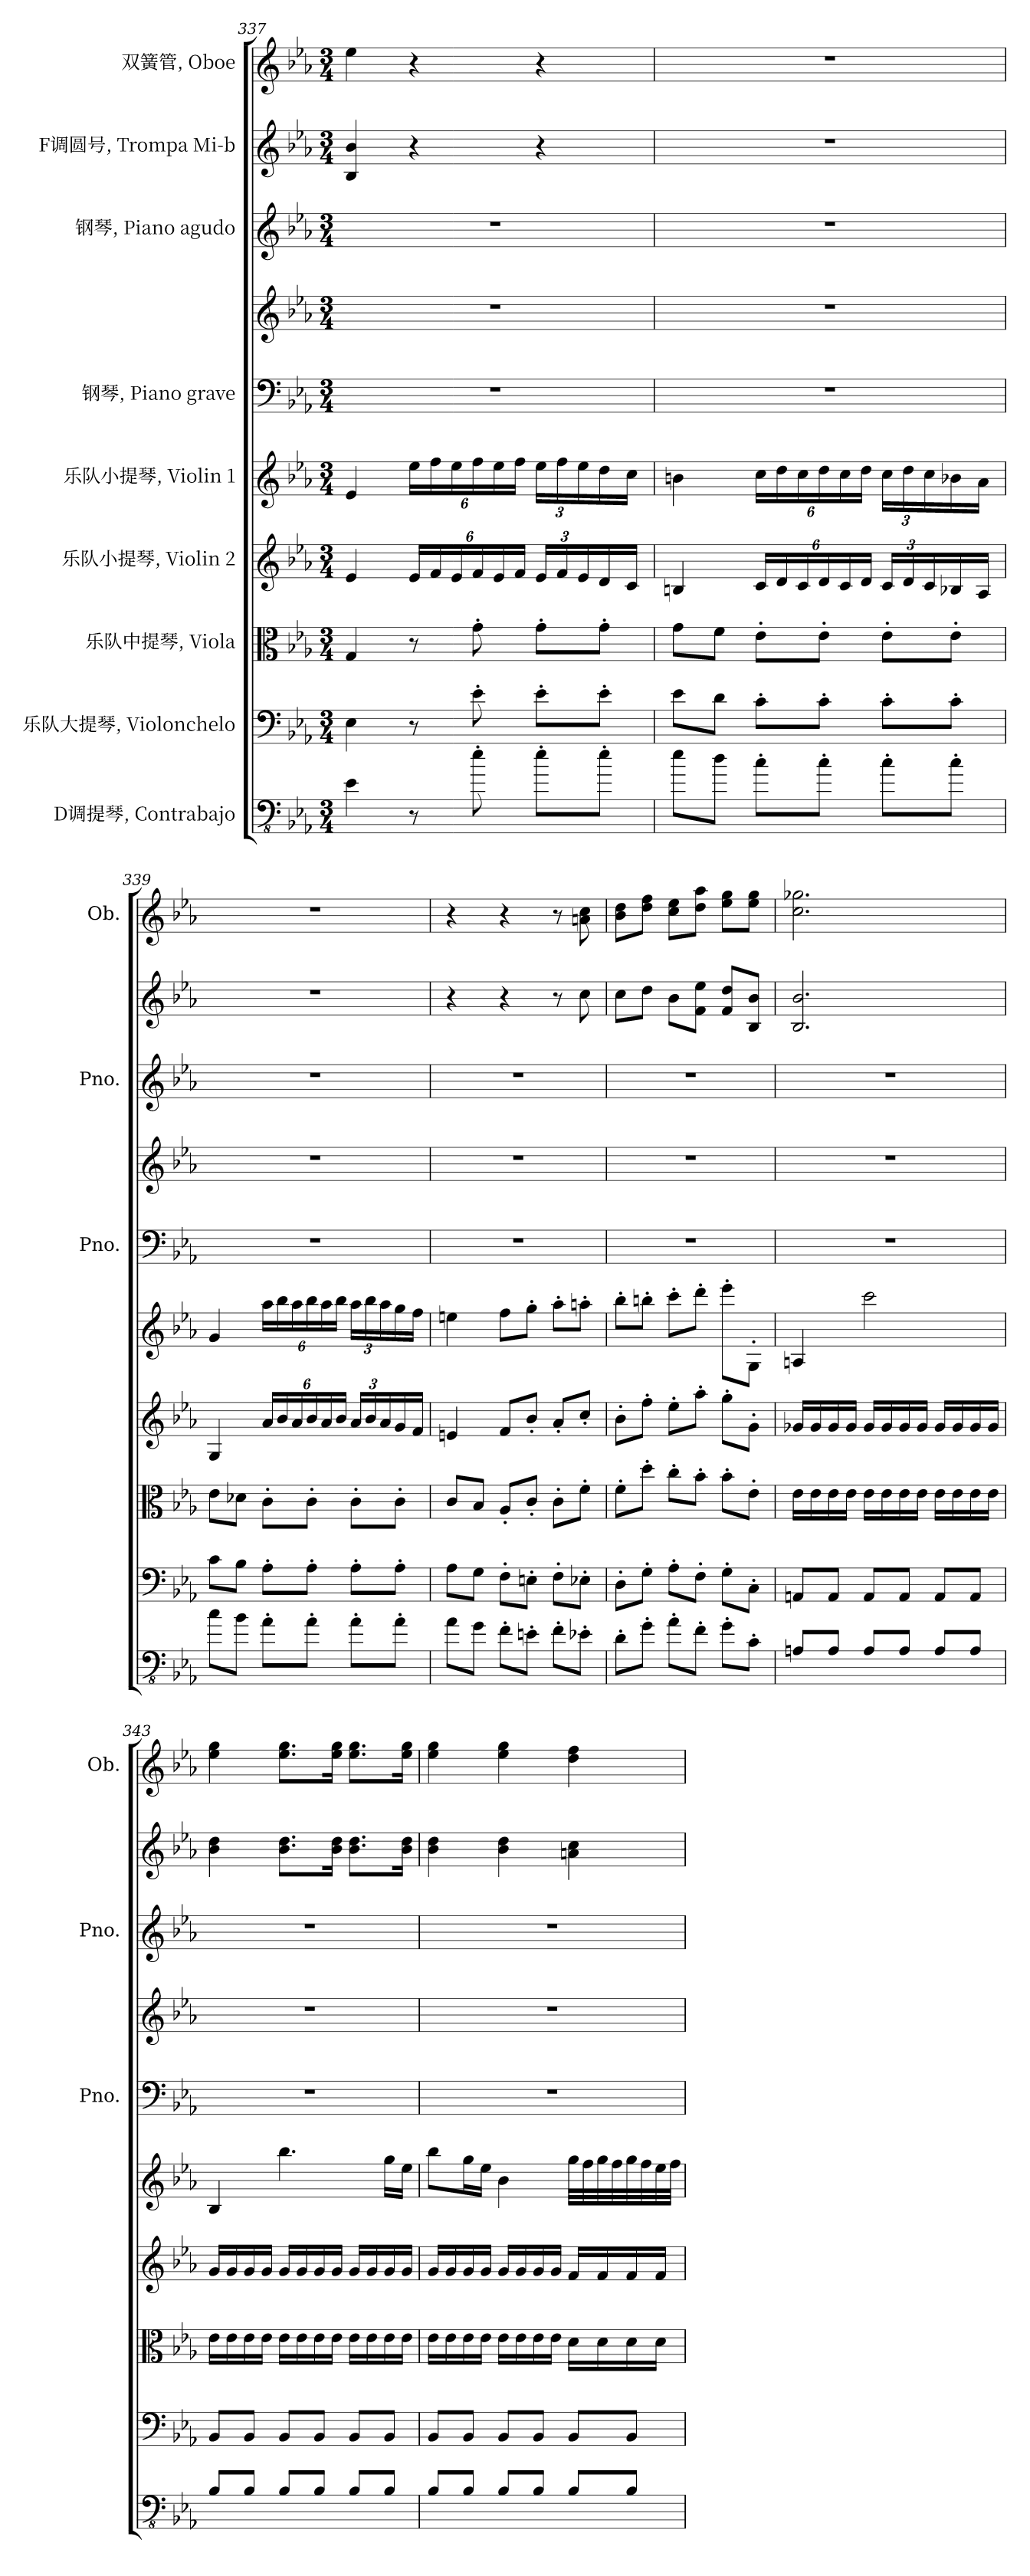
**kern	**kern	**kern	**kern	**kern	**kern	**kern	**kern	**kern	**kern
*part9	*part8	*part7	*part6	*part5	*part4	*part4	*part3	*part2	*part1
*staff10	*staff9	*staff8	*staff7	*staff6	*staff5	*staff4	*staff3	*staff2	*staff1
*I"D调提琴, Contrabajo	*I"乐队大提琴, Violonchelo	*I"乐队中提琴, Viola	*I"乐队小提琴, Violin 2	*I"乐队小提琴, Violin 1	*I"钢琴, Piano grave	*	*I"钢琴, Piano agudo	*I"F调圆号, Trompa Mi-b	*I"双簧管, Oboe
*	*	*	*	*	*I'Pno.	*	*I'Pno.	*	*I'Ob.
*clefFv4	*clefF4	*clefC3	*clefG2	*clefG2	*clefF4	*clefG2	*clefG2	*clefG2	*clefG2
*ITrd7c12	*	*	*	*	*	*	*	*ITrd4c7	*
*k[b-e-a-]	*k[b-e-a-]	*k[b-e-a-]	*k[b-e-a-]	*k[b-e-a-]	*k[b-e-a-]	*k[b-e-a-]	*k[b-e-a-]	*k[b-e-a-d-]	*k[b-e-a-]
*M3/4	*M3/4	*M3/4	*M3/4	*M3/4	*M3/4	*M3/4	*M3/4	*M3/4	*M3/4
=337	=337	=337	=337	=337	=337	=337	=337	=337	=337
4EE-\	4E-\	4G/	4e-/	4e-/	2.r	2.r	2.r	4E-/ 4e-/	4ee-\
*	*	*	*Xbrackettup	*Xbrackettup	*	*	*	*	*
8r	8r	8r	24e-/LL	24ee-\LL	.	.	.	4r	4r
.	.	.	24f/	24ff\	.	.	.	.	.
.	.	.	24e-/	24ee-\	.	.	.	.	.
8E-'\	8e-'\	8g'\	24f/	24ff\	.	.	.	.	.
.	.	.	24e-/	24ee-\	.	.	.	.	.
.	.	.	24f/JJ	24ff\JJ	.	.	.	.	.
8E-'\L	8e-'\L	8g'\L	24e-/LL	24ee-\LL	.	.	.	4r	4r
.	.	.	24f/	24ff\	.	.	.	.	.
.	.	.	24e-/	24ee-\	.	.	.	.	.
8E-'\J	8e-'\J	8g'\J	16d/	16dd\	.	.	.	.	.
.	.	.	16c/JJ	16cc\JJ	.	.	.	.	.
=338	=338	=338	=338	=338	=338	=338	=338	=338	=338
8E-\L	8e-\L	8g\L	4Bn/	4bn\	2.r	2.r	2.r	2.r	2.r
8D\J	8d\J	8f\J	.	.	.	.	.	.	.
8C'\L	8c'\L	8e-'\L	24c/LL	24cc\LL	.	.	.	.	.
.	.	.	24d/	24dd\	.	.	.	.	.
.	.	.	24c/	24cc\	.	.	.	.	.
8C'\J	8c'\J	8e-'\J	24d/	24dd\	.	.	.	.	.
.	.	.	24c/	24cc\	.	.	.	.	.
.	.	.	24d/JJ	24dd\JJ	.	.	.	.	.
8C'\L	8c'\L	8e-'\L	24c/LL	24cc\LL	.	.	.	.	.
.	.	.	24d/	24dd\	.	.	.	.	.
.	.	.	24c/	24cc\	.	.	.	.	.
8C'\J	8c'\J	8e-'\J	16B-X/	16b-X\	.	.	.	.	.
.	.	.	16A-/JJ	16a-\JJ	.	.	.	.	.
!!LO:PB:g=z
=339	=339	=339	=339	=339	=339	=339	=339	=339	=339
8C\L	8c\L	8e-\L	4G/	4g/	2.r	2.r	2.r	2.r	2.r
8BB-\J	8B-\J	8d-X\J	.	.	.	.	.	.	.
8AA-'\L	8A-'\L	8c'\L	24a-/LL	24aa-\LL	.	.	.	.	.
.	.	.	24b-/	24bb-\	.	.	.	.	.
.	.	.	24a-/	24aa-\	.	.	.	.	.
8AA-'\J	8A-'\J	8c'\J	24b-/	24bb-\	.	.	.	.	.
.	.	.	24a-/	24aa-\	.	.	.	.	.
.	.	.	24b-/JJ	24bb-\JJ	.	.	.	.	.
8AA-'\L	8A-'\L	8c'\L	24a-/LL	24aa-\LL	.	.	.	.	.
.	.	.	24b-/	24bb-\	.	.	.	.	.
.	.	.	24a-/	24aa-\	.	.	.	.	.
8AA-'\J	8A-'\J	8c'\J	16g/	16gg\	.	.	.	.	.
.	.	.	16f/JJ	16ff\JJ	.	.	.	.	.
=340	=340	=340	=340	=340	=340	=340	=340	=340	=340
8AA-\L	8A-\L	8c/L	4en/	4een\	2.r	2.r	2.r	4r	4r
8GG\J	8G\J	8B-/J	.	.	.	.	.	.	.
8FF'\L	8F'\L	8A-'/L	8f/L	8ff\L	.	.	.	4r	4r
8EEn'\J	8En'\J	8c'/J	8b-'/J	8gg'\J	.	.	.	.	.
8FF'\L	8F'\L	8c'\L	8a-'/L	8aa-'\L	.	.	.	8r	8r
8EE-X'\J	8E-X'\J	8f'\J	8cc'/J	8aan'\J	.	.	.	8f\	8an\ 8cc\
=341	=341	=341	=341	=341	=341	=341	=341	=341	=341
8DD'\L	8D'\L	8f'\L	8b-'\L	8bb-'\L	2.r	2.r	2.r	8f\L	8b-\ 8dd\L
8GG'\J	8G'\J	8dd'\J	8ff'\J	8bbn'\J	.	.	.	8g\J	8dd\ 8ff\J
8AA-'\L	8A-'\L	8cc'\L	8ee-'\L	8ccc'\L	.	.	.	8e-\L	8cc\ 8ee-\L
8FF'\J	8F'\J	8b-'\J	8aa-'\J	8ddd'\J	.	.	.	8B-\ 8a-\J	8dd\ 8aa-\J
8GG'\L	8G'\L	8b-'\L	8gg'\L	8eee-'\L	.	.	.	8B-/ 8g/L	8ee-\ 8gg\L
8CC'\J	8C'\J	8e-'\J	8g'\J	8G'\J	.	.	.	8E-/ 8e-/J	8ee-\ 8gg\J
!!LO:PB:g=z
=342	=342	=342	=342	=342	=342	=342	=342	=342	=342
8AAAn/L	8AAn/L	16e-\LL	16g-X/LL	4An/	2.r	2.r	2.r	2.E-/ 2.e-/	2.cc\ 2.gg-X\
.	.	16e-\	16g-/	.	.	.	.	.	.
8AAA/J	8AA/J	16e-\	16g-/	.	.	.	.	.	.
.	.	16e-\JJ	16g-/JJ	.	.	.	.	.	.
8AAA/L	8AA/L	16e-\LL	16g-/LL	2ccc\	.	.	.	.	.
.	.	16e-\	16g-/	.	.	.	.	.	.
8AAA/J	8AA/J	16e-\	16g-/	.	.	.	.	.	.
.	.	16e-\JJ	16g-/JJ	.	.	.	.	.	.
8AAA/L	8AA/L	16e-\LL	16g-/LL	.	.	.	.	.	.
.	.	16e-\	16g-/	.	.	.	.	.	.
8AAA/J	8AA/J	16e-\	16g-/	.	.	.	.	.	.
.	.	16e-\JJ	16g-/JJ	.	.	.	.	.	.
=343	=343	=343	=343	=343	=343	=343	=343	=343	=343
8BBB-/L	8BB-/L	16e-\LL	16g/LL	4B-/	2.r	2.r	2.r	4e-\ 4g\	4ee-\ 4gg\
.	.	16e-\	16g/	.	.	.	.	.	.
8BBB-/J	8BB-/J	16e-\	16g/	.	.	.	.	.	.
.	.	16e-\JJ	16g/JJ	.	.	.	.	.	.
8BBB-/L	8BB-/L	16e-\LL	16g/LL	4.bb-\	.	.	.	8.e-\ 8.g\L	8.ee-\ 8.gg\L
.	.	16e-\	16g/	.	.	.	.	.	.
8BBB-/J	8BB-/J	16e-\	16g/	.	.	.	.	.	.
.	.	16e-\JJ	16g/JJ	.	.	.	.	16e-\ 16g\Jk	16ee-\ 16gg\Jk
8BBB-/L	8BB-/L	16e-\LL	16g/LL	.	.	.	.	8.e-\ 8.g\L	8.ee-\ 8.gg\L
.	.	16e-\	16g/	.	.	.	.	.	.
8BBB-/J	8BB-/J	16e-\	16g/	16gg\LL	.	.	.	.	.
.	.	16e-\JJ	16g/JJ	16ee-\JJ	.	.	.	16e-\ 16g\Jk	16ee-\ 16gg\Jk
=344	=344	=344	=344	=344	=344	=344	=344	=344	=344
8BBB-/L	8BB-/L	16e-\LL	16g/LL	8bb-\L	2.r	2.r	2.r	4e-\ 4g\	4ee-\ 4gg\
.	.	16e-\	16g/	.	.	.	.	.	.
8BBB-/J	8BB-/J	16e-\	16g/	16gg\L	.	.	.	.	.
.	.	16e-\JJ	16g/JJ	16ee-\JJ	.	.	.	.	.
8BBB-/L	8BB-/L	16e-\LL	16g/LL	4b-\	.	.	.	4e-\ 4g\	4ee-\ 4gg\
.	.	16e-\	16g/	.	.	.	.	.	.
8BBB-/J	8BB-/J	16e-\	16g/	.	.	.	.	.	.
.	.	16e-\JJ	16g/JJ	.	.	.	.	.	.
8BBB-/L	8BB-/L	16d\LL	16f/LL	32gg\LLL	.	.	.	4dn\ 4f\	4dd\ 4ff\
.	.	.	.	32ff\	.	.	.	.	.
.	.	16d\	16f/	32gg\	.	.	.	.	.
.	.	.	.	32ff\	.	.	.	.	.
8BBB-/J	8BB-/J	16d\	16f/	32gg\	.	.	.	.	.
.	.	.	.	32ff\	.	.	.	.	.
.	.	16d\JJ	16f/JJ	32ee-\	.	.	.	.	.
.	.	.	.	32ff\JJJ	.	.	.	.	.
=	=	=	=	=	=	=	=	=	=
*-	*-	*-	*-	*-	*-	*-	*-	*-	*-
